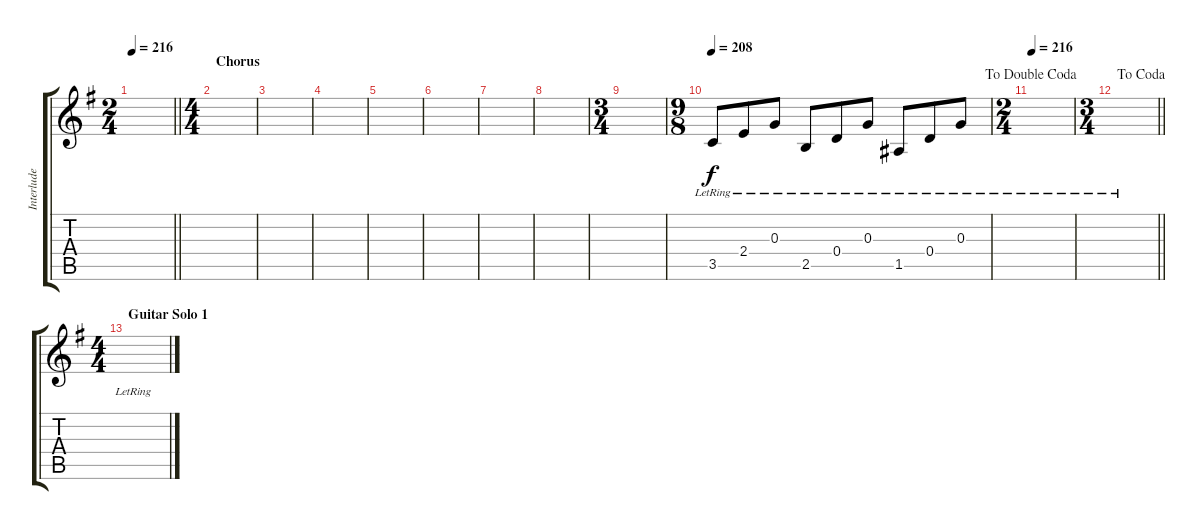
\track ("Interlude Gtr. 2" "Interlude ") {instrument acousticguitarsteel}
\staff {score tabs}
\tuning (E4 B3 G3 D3 A2 E2) {hide}
\ts (2 4)
\tempo 216
\clef g2
\barLineRight lightlight
\ks eminor
|
\ts (4 4)
\section ("" "Chorus")
|
|
|
|
|
|
|
\ts (3 4)
|
\ts (9 8)
\tempo 208
3.5{lr}.8 2.4{lr}.8 0.3{lr}.8 2.5{lr}.8 0.4{lr}.8 0.3{lr}.8 1.5{lr}.8 0.4{lr}.8 0.3{lr}.8 |
\ts (2 4)
\jump dadoublecoda
\tempo 216
|
\ts (3 4)
\jump dacoda
\barLineRight lightlight
|
\ts (4 4)
\section ("" "Guitar Solo 1")
